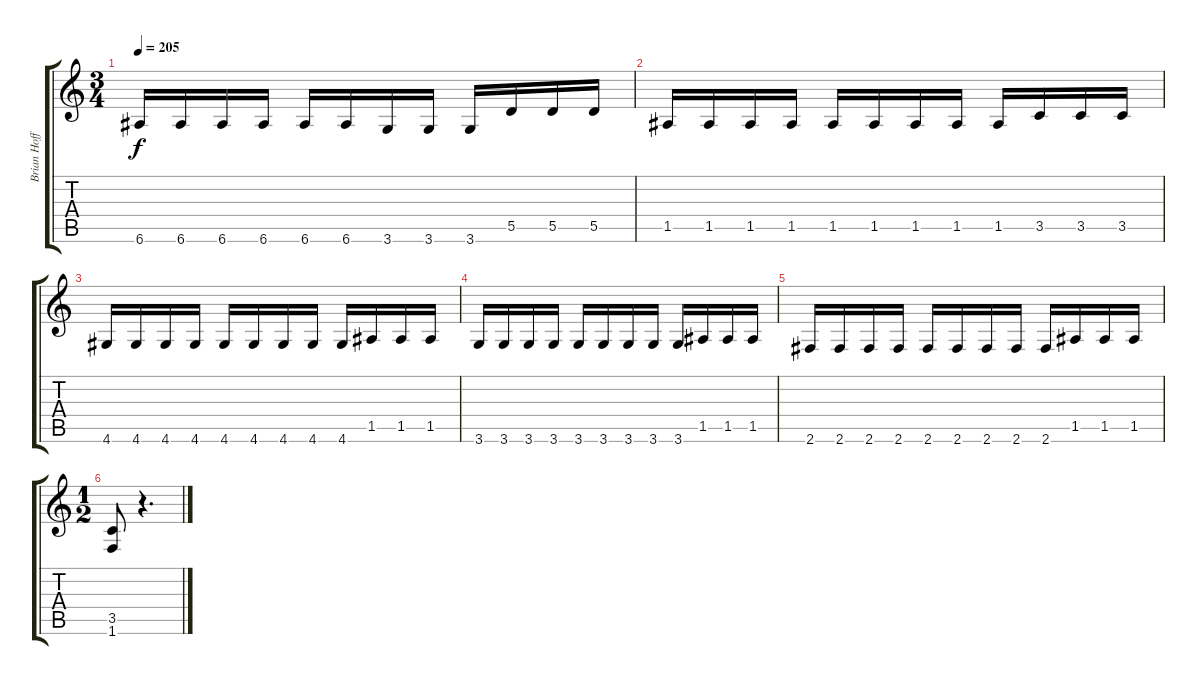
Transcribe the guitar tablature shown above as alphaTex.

\track ("Brian Hoffman" "Brian Hoff") {instrument distortionguitar}
\staff {score tabs}
\tuning (E4 B3 G3 D3 A2 E2) {hide}
\ts (3 4)
\tempo 205
\clef g2
\ks c
6.6.16{dy f} 6.6.16 6.6.16 6.6.16 6.6.16 6.6.16 3.6.16 3.6.16 3.6.16 5.5.16 5.5.16 5.5.16 |
1.5.16 1.5.16 1.5.16 1.5.16 1.5.16 1.5.16 1.5.16 1.5.16 1.5.16 3.5.16 3.5.16 3.5.16 |
4.6.16 4.6.16 4.6.16 4.6.16 4.6.16 4.6.16 4.6.16 4.6.16 4.6.16 1.5.16 1.5.16 1.5.16 |
3.6.16 3.6.16 3.6.16 3.6.16 3.6.16 3.6.16 3.6.16 3.6.16 3.6.16 1.5.16 1.5.16 1.5.16 |
2.6.16 2.6.16 2.6.16 2.6.16 2.6.16 2.6.16 2.6.16 2.6.16 2.6.16 1.5.16 1.5.16 1.5.16 |
\ts (1 2)
(3.5 1.6).8 r.4{d}
